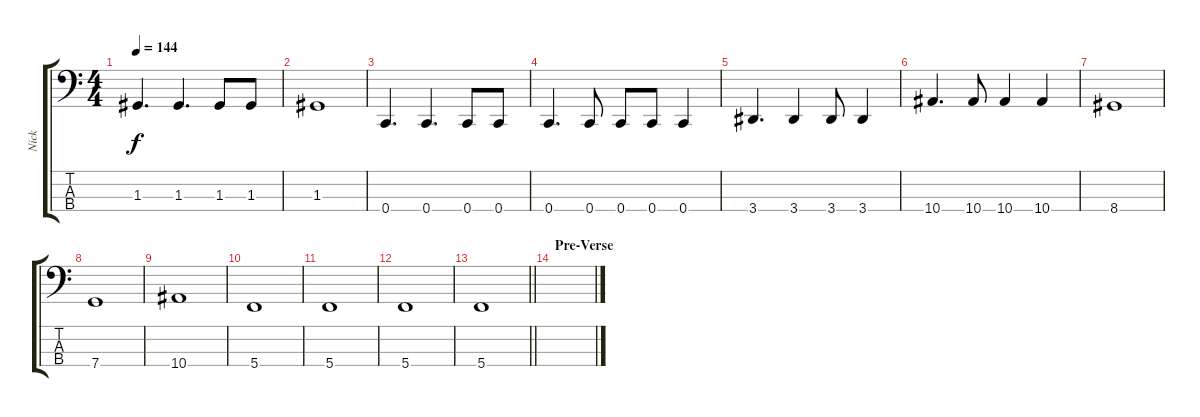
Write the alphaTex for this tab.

\track ("Nick" "Nick") {instrument electricbassfinger}
\staff {score tabs}
\tuning (F2 C2 G1 C1) {hide}
\ts (4 4)
\tempo 144
\clef f4
\ks c
1.3.4{d dy f} 1.3.4{d} 1.3.8 1.3.8 |
1.3.1 |
0.4.4{d} 0.4.4{d} 0.4.8 0.4.8 |
0.4.4{d} 0.4.8 0.4.8 0.4.8 0.4.4 |
3.4.4{d} 3.4.4 3.4.8 3.4.4 |
10.4.4{d} 10.4.8 10.4.4 10.4.4 |
8.4.1 |
7.4.1 |
10.4.1 |
5.4.1 |
5.4.1 |
5.4.1 |
\barLineRight lightlight
5.4.1 |
\section ("" "Pre-Verse")
